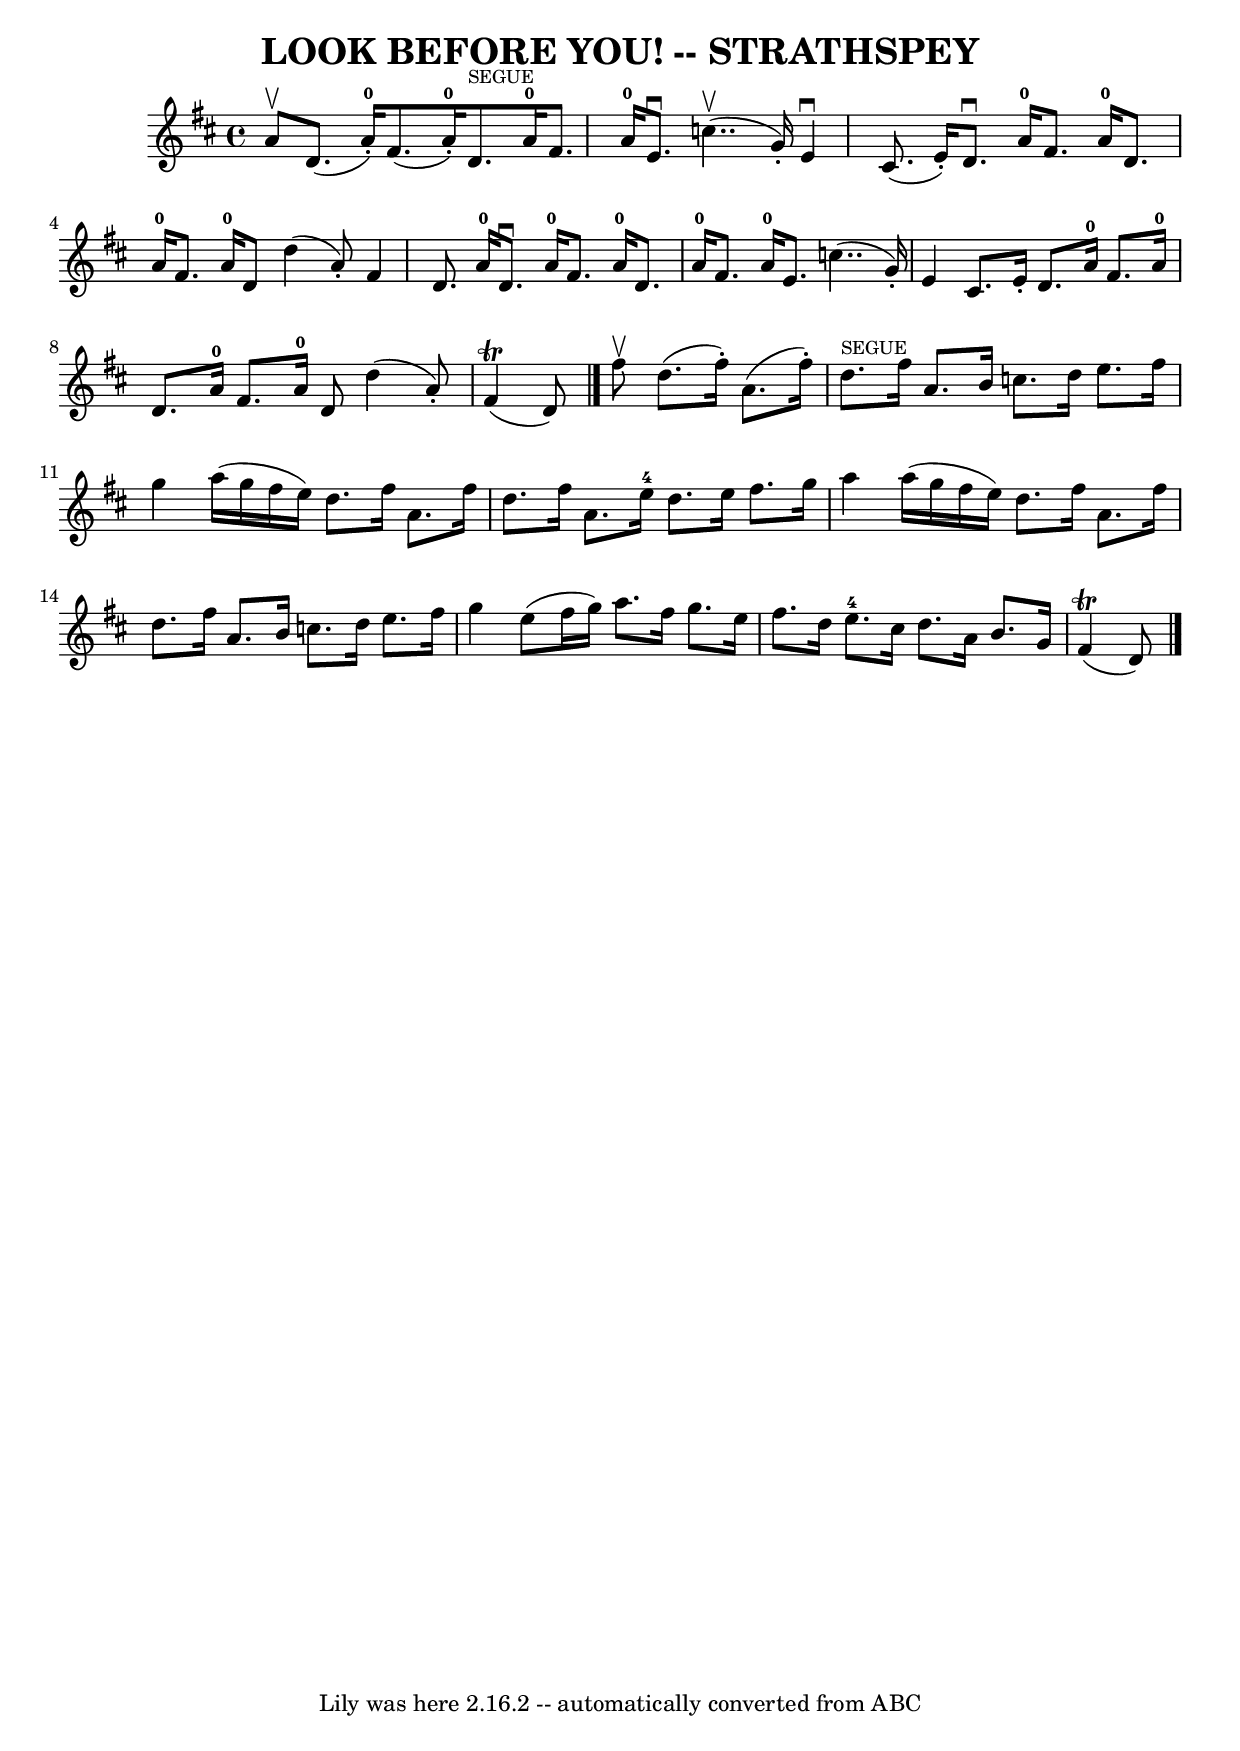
\version "2.7.40"
\include "Mammoth.ily"
\header {
	book = "Ryan's Mammoth Collection of Fiddle Tunes"
	crossRefNumber = "1"
	footnotes = ""
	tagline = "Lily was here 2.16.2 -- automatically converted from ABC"
	title = "LOOK BEFORE YOU! -- STRATHSPEY"
}
voicedefault =  {
\set Score.defaultBarType = "empty"

 \override Staff.TimeSignature #'style = #'C
 \time 4/4 % %slurgraces 1
 \key d \major a'8^\upbow   |
 d'8. (a'16-0-.) fis'8. (
 a'16-0-.) d'8.^\segue a'16-0 fis'8. a'16-0   |
  
 e'8.^\downbow c''4.. (^\upbow g'16 -.) e'4^\downbow cis'8. (
e'16 -.)   |
 d'8.^\downbow a'16-0 fis'8. a'16-0   
d'8. a'16-0 fis'8. a'16-0   |
 d'8 d''4 (a'8 -.)  
 fis'4 d'8. a'16-0   |
 d'8.^\downbow a'16-0 fis'8.  
 a'16-0 d'8. a'16-0 fis'8. a'16-0   |
 e'8.    
c''4.. (g'16 -.) e'4 cis'8. e'16 -.   |
 d'8. a'16 
-0 fis'8. a'16-0 d'8. a'16-0 fis'8. a'16-0   |
 
 d'8 d''4 (a'8 -.) fis'4 (^\trill d'8)   \bar "|." fis''8 
^\upbow   |
 d''8. (fis''16 -.) a'8. (fis''16 -.)     
d''8.^\segue fis''16 a'8. b'16    |
 c''8. d''16 e''8.  
 fis''16 g''4 a''16 (g''16 fis''16 e''16)   |
     
d''8. fis''16 a'8. fis''16 d''8. fis''16 a'8. e''16-4   
|
 d''8. e''16 fis''8. g''16 a''4 a''16 (g''16    
fis''16 e''16)   |
 d''8. fis''16 a'8. fis''16    
d''8. fis''16 a'8. b'16    |
 c''8. d''16 e''8.    
fis''16 g''4 e''8 (fis''16 g''16)   |
 a''8.    
fis''16 g''8. e''16 fis''8. d''16 e''8.-4 cis''16    
|
 d''8. a'16 b'8. g'16 fis'4 (^\trill d'8)   
\bar "|."   
}

\score{
    <<

	\context Staff="default"
	{
	    \voicedefault 
	}

    >>
	\layout {
	}
	\midi {}
}
